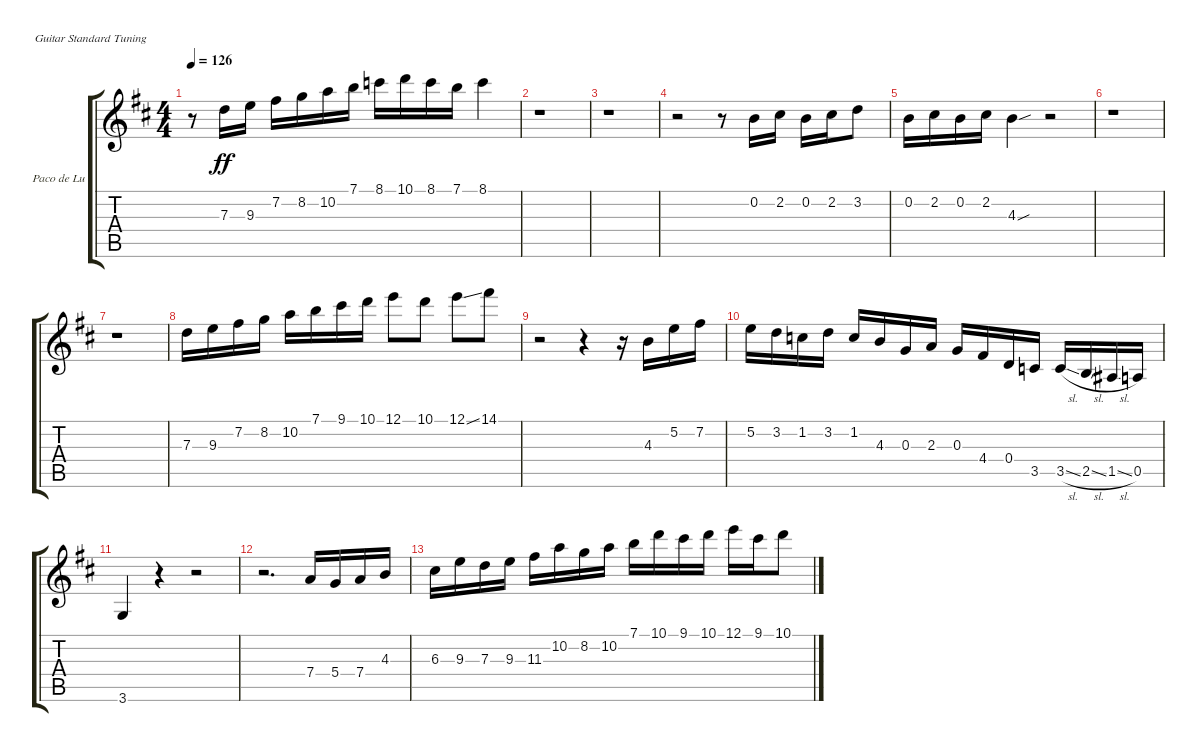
\bracketExtendMode groupsimilarinstruments
\firstSystemTrackNameOrientation horizontal
\otherSystemsTrackNameOrientation horizontal
\track ("Paco de Lucía" "Paco de Lu") {instrument acousticguitarnylon}
\staff {score tabs}
\tuning (E4 B3 G3 D3 A2 E2)
\ts (4 4)
\tempo 126
\clef g2
\ks d
r.8{dy ff} 7.3.16 9.3.16 7.2.16 8.2.16 10.2.16 7.1.16 8.1.16 10.1.16 8.1.16 7.1.16 8.1.4 |
r.1 |
r.1 |
r.2 r.8 0.2.16 2.2.16 0.2.16 2.2.16 3.2.8 |
0.2.16 2.2.16 0.2.16 2.2.16 4.3{sou}.4 r.2 |
r.1 |
r.1 |
7.3.16 9.3.16 7.2.16 8.2.16 10.2.16 7.1.16 9.1.16 10.1.16 12.1.8 10.1.8 12.1{ss}.8 14.1.8 |
r.2 r.4 r.16 4.3.16 5.2.16 7.2.16 |
5.2.16 3.2.16 1.2.16 3.2.16 1.2.16 4.3.16 0.3.16 2.3.16 0.3.16 4.4.16 0.4.16 3.5.16 3.5{sl}.16 2.5{sl}.16 1.5{sl}.16 0.5.16 |
3.6.4 r.4 r.2 |
r.2{d} 7.4.16 5.4.16 7.4.16 4.3.16 |
6.3.16 9.3.16 7.3.16 9.3.16 11.3.16 10.2.16 8.2.16 10.2.16 7.1.16 10.1.16 9.1.16 10.1.16 12.1.16 9.1.16 10.1.8
